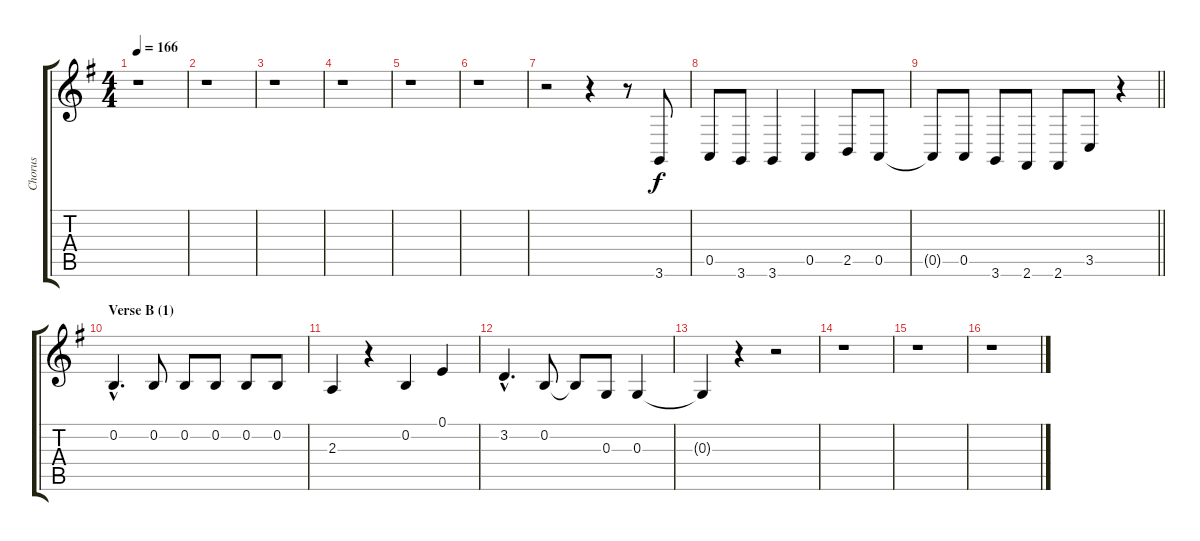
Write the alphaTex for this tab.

\track ("Chorus" "Chorus") {instrument sopranosax}
\staff {score tabs}
\tuning (E4 B3 G3 D3 A2 E2) {hide}
\ts (4 4)
\tempo 166
\clef g2
\ks g
r.1{dy f} |
r.1 |
r.1 |
r.1 |
r.1 |
r.1 |
r.2 r.4 r.8 3.6.8 |
0.5.8 3.6.8 3.6.4 0.5.4 2.5.8 0.5.8 |
\barLineRight lightlight
0.5{t}.8 0.5.8 3.6.8 2.6.8 2.6.8 3.5.8 r.4 |
\section ("" "Verse B (1)")
0.2{hac}.4{d} 0.2.8 0.2.8 0.2.8 0.2.8 0.2.8 |
2.3.4 r.4 0.2.4 0.1.4 |
3.2{hac}.4{d} 0.2.8 0.2{t}.8 0.3.8 0.3.4 |
0.3{t}.4 r.4 r.2 |
r.1 |
r.1 |
r.1
